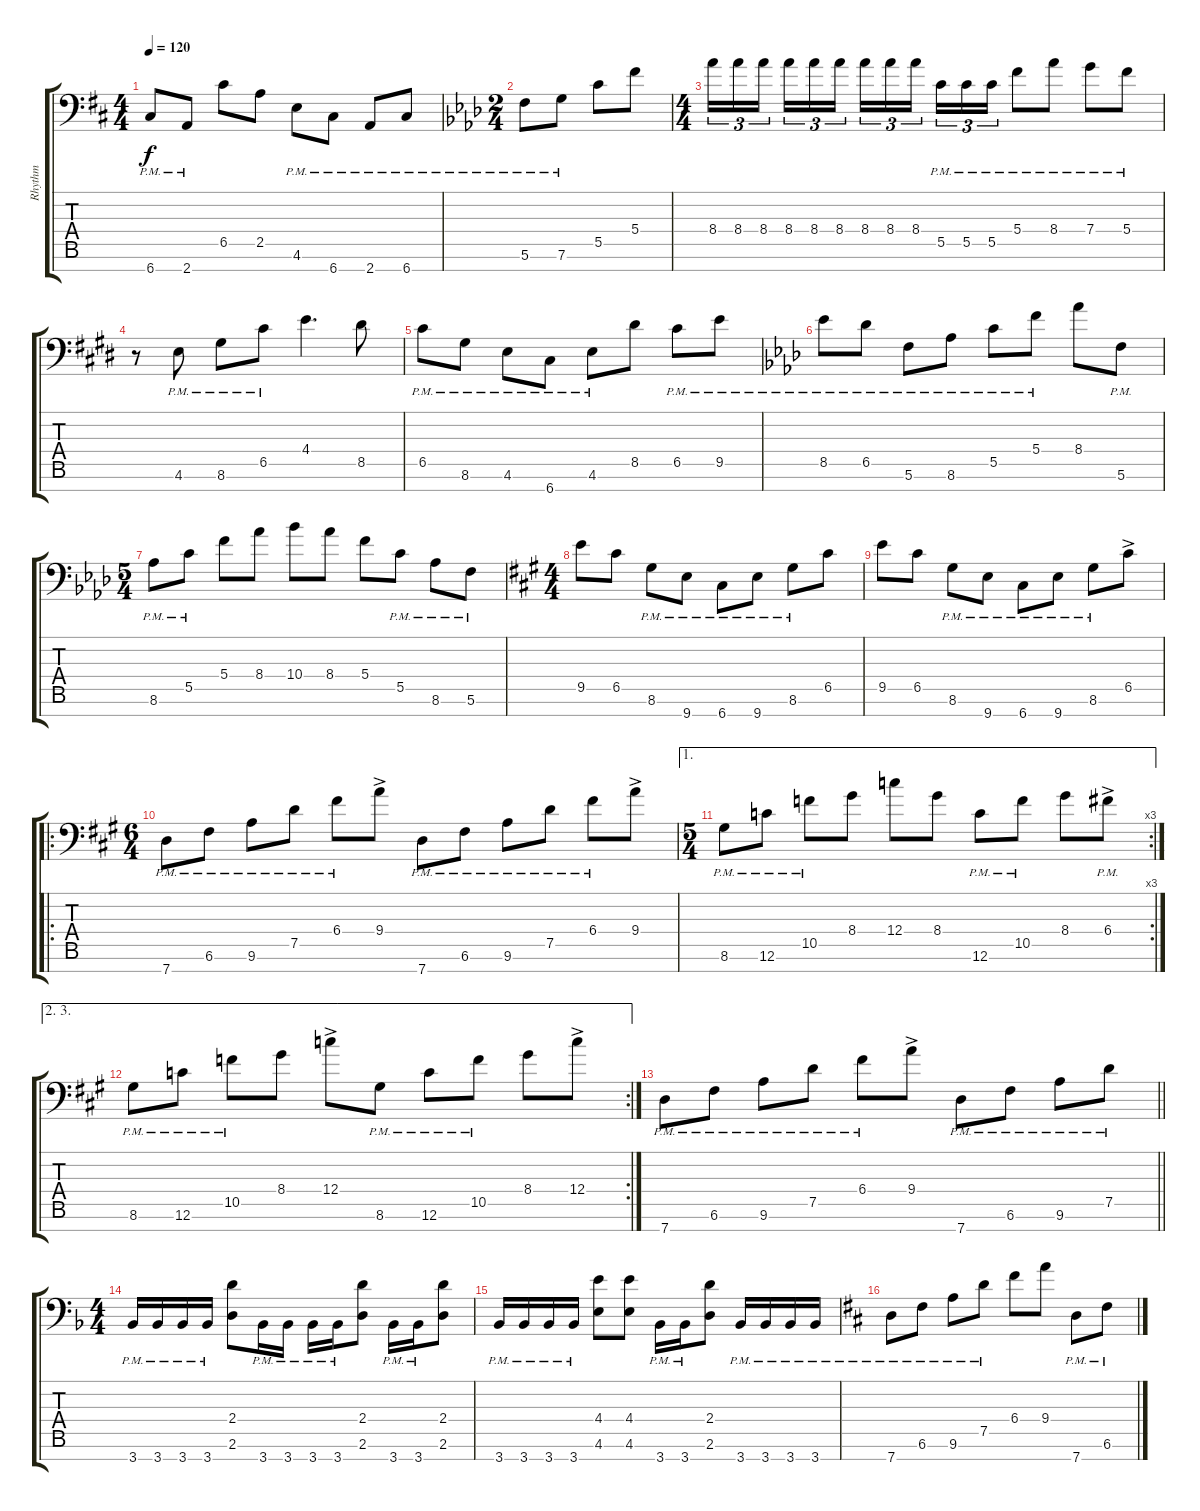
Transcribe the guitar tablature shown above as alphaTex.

\track ("Rhythm" "Rhythm") {instrument distortionguitar}
\staff {score tabs}
\tuning (E4 C4 G3 C3 G2 C2 G1) {hide}
\ts (4 4)
\tempo 120
\clef f4
\ks bminor
6.7{pm}.8{dy f} 2.7{pm}.8 6.5.8 2.5.8 4.6{pm}.8 6.7{pm}.8 2.7{pm}.8 6.7{pm}.8 |
\ts (2 4)
\ks fminor
5.6{pm}.8 7.6{pm}.8 5.5.8 5.4.8 |
\ts (4 4)
8.4.16{tu (3 2)} 8.4.16{tu (3 2)} 8.4.16{tu (3 2) beam splitsecondary} 8.4.16{tu (3 2)} 8.4.16{tu (3 2)} 8.4.16{tu (3 2)} 8.4.16{tu (3 2)} 8.4.16{tu (3 2)} 8.4.16{tu (3 2) beam splitsecondary} 5.5{pm}.16{tu (3 2)} 5.5{pm}.16{tu (3 2)} 5.5{pm}.16{tu (3 2)} 5.4{pm}.8 8.4{pm}.8 7.4{pm}.8 5.4{pm}.8 |
\ks c#minor
r.8 4.6{pm}.8 8.6{pm}.8 6.5{pm}.8 4.4.4{d} 8.5.8 |
6.5{pm}.8 8.6{pm}.8 4.6{pm}.8 6.7{pm}.8 4.6{pm}.8 8.5.8 6.5{pm}.8 9.5{pm}.8 |
\ks fminor
8.5{pm}.8 6.5{pm}.8 5.6{pm}.8 8.6{pm}.8 5.5{pm}.8 5.4{pm}.8 8.4.8 5.6{pm}.8 |
\ts (5 4)
8.6{pm}.8 5.5{pm}.8 5.4.8 8.4.8 10.4.8 8.4.8 5.4.8 5.5{pm}.8 8.6{pm}.8 5.6{pm}.8 |
\ts (4 4)
\ks f#minor
9.5.8 6.5.8 8.6{pm}.8 9.7{pm}.8 6.7{pm}.8 9.7{pm}.8 8.6{pm}.8 6.5.8 |
9.5.8 6.5.8 8.6{pm}.8 9.7{pm}.8 6.7{pm}.8 9.7{pm}.8 8.6{pm}.8 6.5{ac}.8 |
\ro
\ts (6 4)
7.7{pm}.8 6.6{pm}.8 9.6{pm}.8 7.5{pm}.8 6.4{pm}.8 9.4{ac}.8 7.7{pm}.8 6.6{pm}.8 9.6{pm}.8 7.5{pm}.8 6.4{pm}.8 9.4{ac}.8 |
\ae 1
\rc 3
\ts (5 4)
8.6{pm}.8 12.6{pm}.8 10.5{pm}.8 8.4.8 12.4.8 8.4.8 12.6{pm}.8 10.5{pm}.8 8.4.8 6.4{ac pm}.8 |
\ae (2 3)
\rc 2
8.6{pm}.8 12.6{pm}.8 10.5{pm}.8 8.4.8 12.4{ac}.8 8.6{pm}.8 12.6{pm}.8 10.5{pm}.8 8.4.8 12.4{ac}.8 |
\barLineRight lightlight
7.7{pm}.8 6.6{pm}.8 9.6{pm}.8 7.5{pm}.8 6.4{pm}.8 9.4{ac}.8 7.7{pm}.8 6.6{pm}.8 9.6{pm}.8 7.5{pm}.8 |
\ts (4 4)
\ks dminor
3.7{pm}.16 3.7{pm}.16 3.7{pm}.16 3.7{pm}.16 (2.4 2.6).8 3.7{pm}.16 3.7{pm}.16 3.7{pm}.16 3.7{pm}.16 (2.4 2.6).8 3.7{pm}.16 3.7{pm}.16 (2.4 2.6).8 |
3.7{pm}.16 3.7{pm}.16 3.7{pm}.16 3.7{pm}.16 (4.4 4.6).8 (4.4 4.6).8 3.7{pm}.16 3.7{pm}.16 (2.4 2.6).8 3.7{pm}.16 3.7{pm}.16 3.7{pm}.16 3.7{pm}.16 |
\ks bminor
7.7{pm}.8 6.6{pm}.8 9.6{pm}.8 7.5{pm}.8 6.4.8 9.4.8 7.7{pm}.8 6.6{pm}.8
